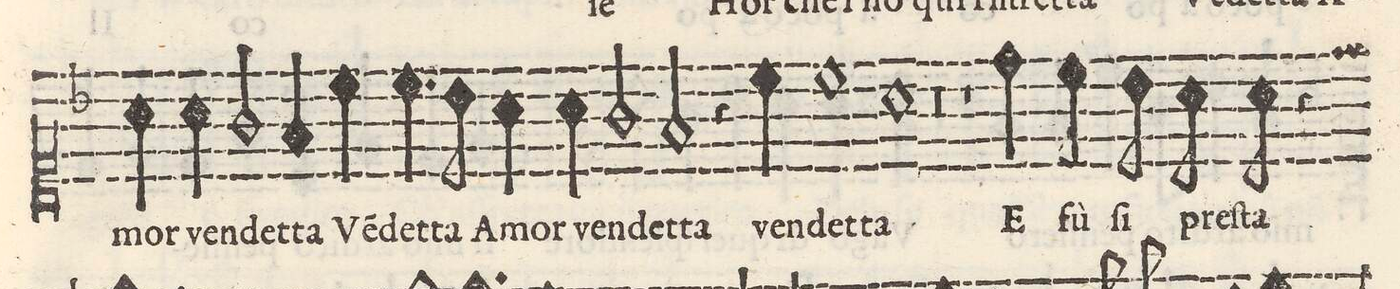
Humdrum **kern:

**kern	**text
*I"CANTO	*
*clefC1	*
*k[b-]	*
*met(C)	*
*M2/1	*
4a\	-mor
4a\	ven-
2g/	-det-
4f/	-ta
4cc\	Vẽ(n)-
4.cc\	-det-
8b-\	-ta A-
=18-	=18-
4a\	-mor
4a\	ven-
2g/	-det-
2f/	-ta
4r	.
4cc\	ven-
=19-	=19-
1cc	-det-
1a	-ta
=20-	=20-
0r	.
=21-	=21-
1r	.
4dd\	E
8cc\	fù
8b-\	ſi
8a\	preſ-
8a\	-ta
4r	.
*custos:dd	*
=22-	=22-
*-	*-
